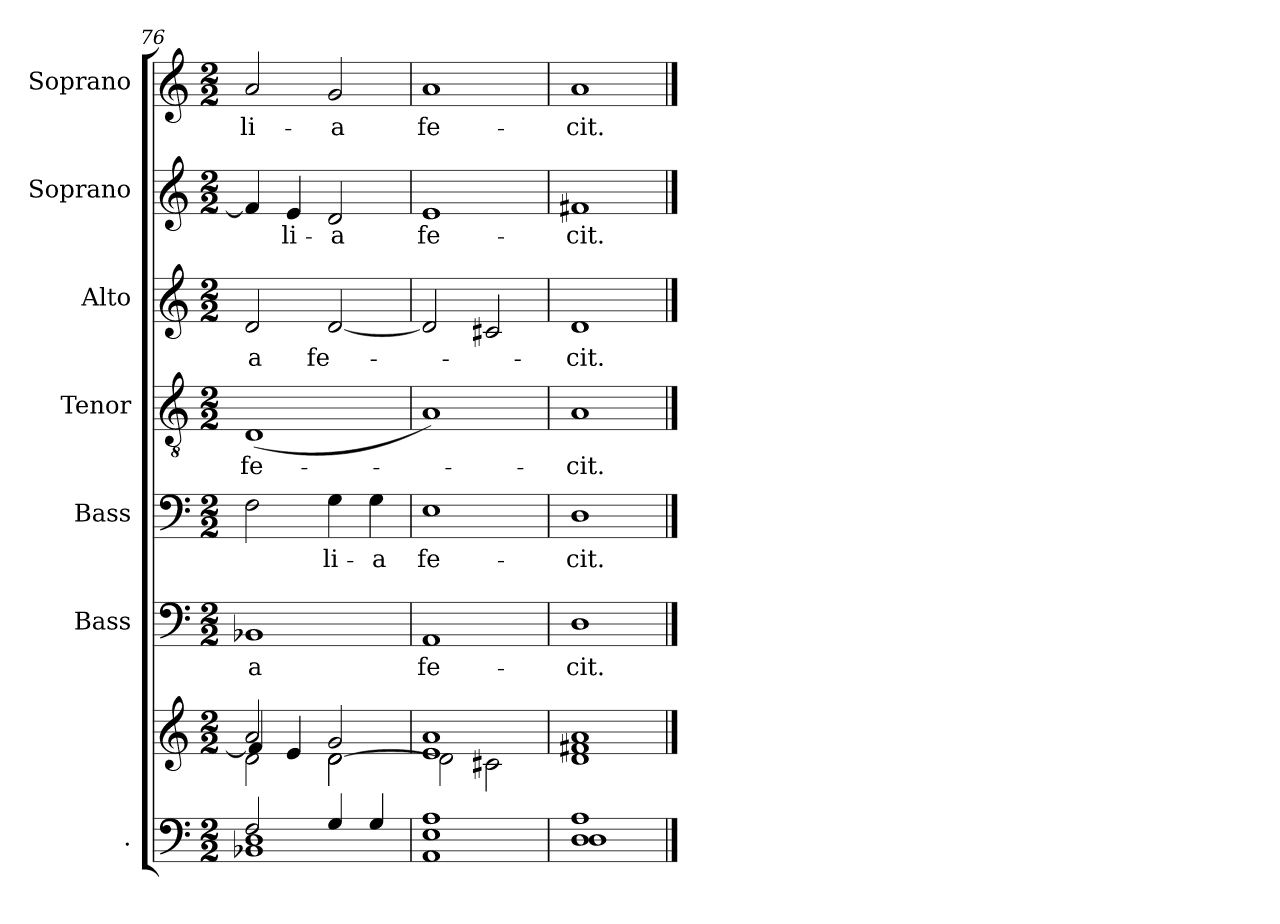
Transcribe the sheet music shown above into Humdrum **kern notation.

**kern	**kern	**kern	**text	**kern	**text	**kern	**text	**kern	**text	**kern	**text	**kern	**text
*part7	*part7	*part6	*part6	*part5	*part5	*part4	*part4	*part3	*part3	*part2	*part2	*part1	*part1
*staff8	*staff7	*staff6	*staff6	*staff5	*staff5	*staff4	*staff4	*staff3	*staff3	*staff2	*staff2	*staff1	*staff1
*I".	*	*I"Bass	*	*I"Bass	*	*I"Tenor	*	*I"Alto	*	*I"Soprano	*	*I"Soprano	*
*	*	*I'B.	*	*I'B.	*	*I'T.	*	*I'A.	*	*I'S.	*	*I'S.	*
*clefF4	*clefG2	*clefF4	*	*clefF4	*	*clefGv2	*	*clefG2	*	*clefG2	*	*clefG2	*
*	*	*	*	*	*	*ITrd7c12	*	*	*	*	*	*	*
*k[]	*k[]	*k[]	*	*k[]	*	*k[]	*	*k[]	*	*k[]	*	*k[]	*
*C:	*C:	*C:	*	*C:	*	*C:	*	*C:	*	*C:	*	*C:	*
*M2/2	*M2/2	*M2/2	*	*M2/2	*	*M2/2	*	*M2/2	*	*M2/2	*	*M2/2	*
=76	=76	=76	=76	=76	=76	=76	=76	=76	=76	=76	=76	=76	=76
*^	*^	*	*	*	*	*	*	*	*	*	*	*	*
*	*^	*	*^	*	*	*	*	*	*	*	*	*	*	*	*
!	!	!	!	!	!	!	!LO:LY:b:color=#000000	!	!	!	!	!	!	!	!	!	!
!	!	!	!	!	!	!	!	!	!	!	!LO:LY:b:color=#000000	!	!	!	!	!	!
!	!	!	!	!	!	!	!	!	!	!	!	!	!LO:LY:b:color=#000000	!	!	!	!
!	!	!	!	!	!	!	!	!	!	!	!	!	!	!	!	!	!LO:LY:b:color=#000000
2Fi/	1Di	1BB-Xi	2ai/	4fi/]	2di\	1BB-Xi	-a	2Fi\	.	(1DDi	fe-	2di/	-a	4fi/]	.	2ai/	-li-
!	!	!	!	!	!	!	!	!	!	!	!	!	!	!	!LO:LY:b:color=#000000	!	!
.	.	.	.	4ei/	.	.	.	.	.	.	.	.	.	4ei/	-li-	.	.
!	!	!	!	!	!	!	!	!	!LO:LY:b:color=#000000	!	!	!	!	!	!	!	!
!	!	!	!	!	!	!	!	!	!	!	!	!	!LO:LY:b:color=#000000	!	!	!	!
!	!	!	!	!	!	!	!	!	!	!	!	!	!	!	!LO:LY:b:color=#000000	!	!
!	!	!	!	!	!	!	!	!	!	!	!	!	!	!	!	!	!LO:LY:b:color=#000000
4Gi/	.	.	2gi/	2di\	[2di\	.	.	4Gi\	-li-	.	.	[2di/	fe-	2di/	-a	2gi/	-a
!	!	!	!	!	!	!	!	!	!LO:LY:b:color=#000000	!	!	!	!	!	!	!	!
4Gi/	.	.	.	.	.	.	.	4Gi\	-a	.	.	.	.	.	.	.	.
=77	=77	=77	=77	=77	=77	=77	=77	=77	=77	=77	=77	=77	=77	=77	=77	=77	=77
!	!	!	!	!	!	!	!LO:LY:b:color=#000000	!	!	!	!	!	!	!	!	!	!
!	!	!	!	!	!	!	!	!	!LO:LY:b:color=#000000	!	!	!	!	!	!	!	!
!	!	!	!	!	!	!	!	!	!	!	!	!	!	!	!LO:LY:b:color=#000000	!	!
!	!	!	!	!	!	!	!	!	!	!	!	!	!	!	!	!	!LO:LY:b:color=#000000
1Ei	1Ai	1AAi	1ai	1ei	2di\]	1AAi	fe-	1Ei	fe-	1AAi)	.	2di/]	.	1ei	fe-	1ai	fe-
.	.	.	.	.	2c#Xi\	.	.	.	.	.	.	2c#Xi/	.	.	.	.	.
=78	=78	=78	=78	=78	=78	=78	=78	=78	=78	=78	=78	=78	=78	=78	=78	=78	=78
!	!	!	!	!	!	!	!LO:LY:b:color=#000000	!	!	!	!	!	!	!	!	!	!
!	!	!	!	!	!	!	!	!	!LO:LY:b:color=#000000	!	!	!	!	!	!	!	!
!	!	!	!	!	!	!	!	!	!	!	!LO:LY:b:color=#000000	!	!	!	!	!	!
!	!	!	!	!	!	!	!	!	!	!	!	!	!LO:LY:b:color=#000000	!	!	!	!
!	!	!	!	!	!	!	!	!	!	!	!	!	!	!	!LO:LY:b:color=#000000	!	!
!	!	!	!	!	!	!	!	!	!	!	!	!	!	!	!	!	!LO:LY:b:color=#000000
1Di	1Ai	1Di	1ai	1f#Xi	1di	1Di	-cit.	1Di	-cit.	1AAi	-cit.	1di	-cit.	1f#Xi	-cit.	1ai	-cit.
*v	*v	*v	*	*	*	*	*	*	*	*	*	*	*	*	*	*	*
*	*v	*v	*v	*	*	*	*	*	*	*	*	*	*	*	*
==	==	==	==	==	==	==	==	==	==	==	==	==	==
*-	*-	*-	*-	*-	*-	*-	*-	*-	*-	*-	*-	*-	*-
